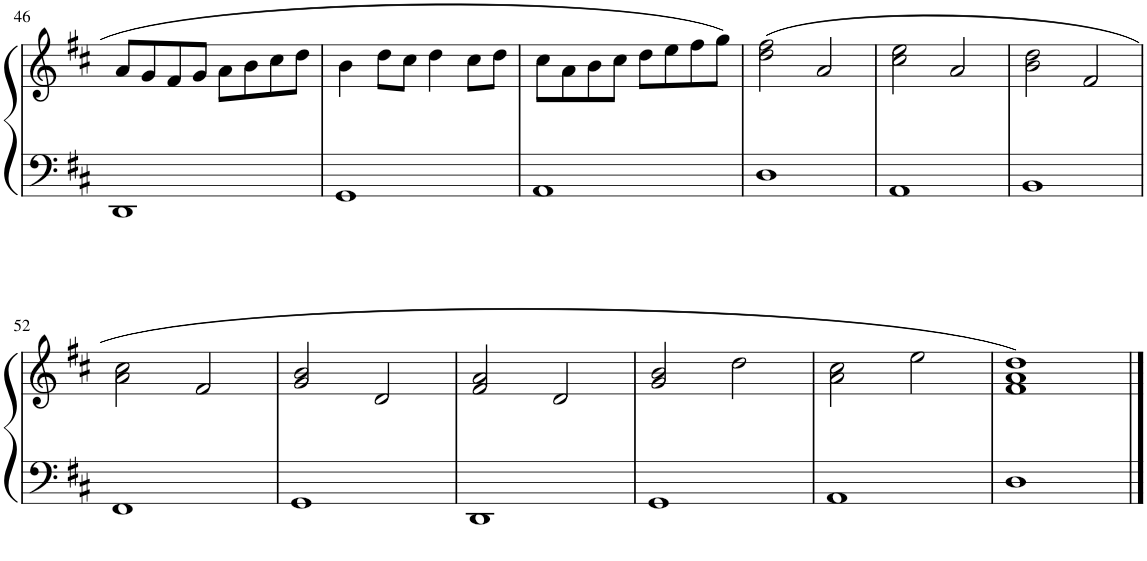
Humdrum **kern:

**kern	**kern
*part1	*part1
*staff2	*staff1
*I"Piano	*
*I'Pno.	*
!!LO:PB:g=z
*clefF4	*clefG2
*k[f#c#]	*k[f#c#]
*M4/4	*M4/4
=46	=46
1DD	8a/L
.	8g/
.	8f#/
.	8g/J
.	8a\L
.	8b\
.	8cc#\
.	8dd\J
=47	=47
1GG	4b\
.	8dd\L
.	8cc#\J
.	4dd\
.	8cc#\L
.	8dd\J
=48	=48
1AA	8cc#\L
.	8a\
.	8b\
.	8cc#\J
.	8dd\L
.	8ee\
.	8ff#\
.	8gg\J
=49	=49
1D	(2dd\ 2ff#\
.	2a/
=50	=50
1AA	2cc#\ 2ee\
.	2a/
=51	=51
1BB	2b\ 2dd\
.	2f#/
!!LO:LB:g=z
=52	=52
1FF#	2a\ 2cc#\
.	2f#/
=53	=53
1GG	2g/ 2b/
.	2d/
=54	=54
1DD	2f#/ 2a/
.	2d/
=55	=55
1GG	2g/ 2b/
.	2dd\
=56	=56
1AA	2a\ 2cc#\
.	2ee\
=57	=57
1D	1f# 1a 1dd)
==	==
*-	*-
